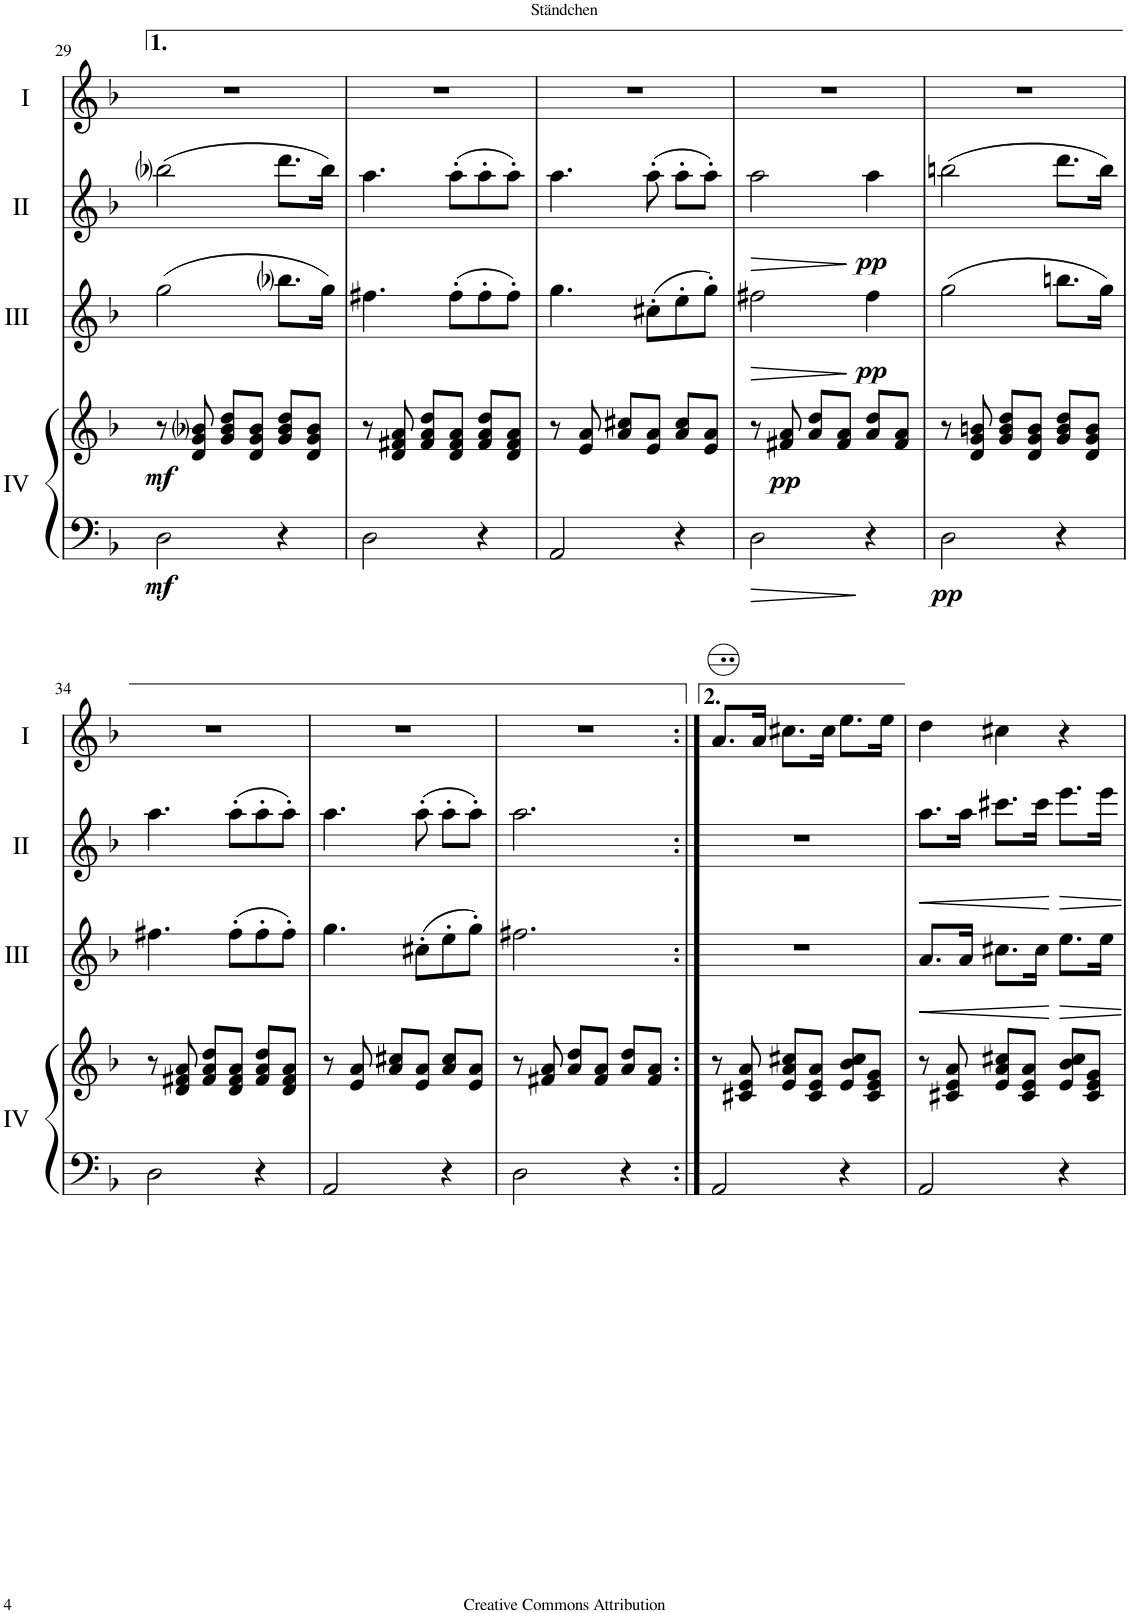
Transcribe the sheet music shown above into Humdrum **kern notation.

**kern	**kern	**dynam	**kern	**dynam	**kern	**dynam	**kern
*part4	*part4	*part4	*part3	*part3	*part2	*part2	*part1
*staff5	*staff4	*staff4/5	*staff3	*staff3	*staff2	*staff2	*staff1
*I"Acc. 4	*	*	*I"Acc. 3	*	*I"Acc. 2	*	*I"Acc. 1
!!LO:PB:g=z
*clefF4	*clefG2	*	*clefG2	*	*clefG2	*	*clefG2
*Trd7c12	*Trd7c12	*	*Trd7c12	*	*Trd7c12	*	*
*k[b-]	*k[b-]	*	*k[b-]	*	*k[b-]	*	*k[b-]
*M3/4	*M3/4	*	*M3/4	*	*M3/4	*	*M3/4
=29	=29	=29	=29	=29	=29	=29	=29
!	!	!LO:DY:b=2	!	!	!	!	!
!	!	!LO:DY:n=1:b	!	!	!	!	!
2D\	8r	mf mf	(2gg\	.	(2bb-i\	.	2.r
.	8d/ 8g/ 8b-i/	.	.	.	.	.	.
.	8g/ 8b-/ 8dd/L	.	.	.	.	.	.
.	8d/ 8g/ 8b-/J	.	.	.	.	.	.
4r	8g/ 8b-/ 8dd/L	.	8.bb-i\L	.	8.ddd\L	.	.
.	8d/ 8g/ 8b-/J	.	.	.	.	.	.
.	.	.	16gg\Jk)	.	16bb-\Jk)	.	.
=30	=30	=30	=30	=30	=30	=30	=30
2D\	8r	.	4.ff#X\	.	4.aa\	.	2.r
.	8d/ 8f#X/ 8a/	.	.	.	.	.	.
.	8f#/ 8a/ 8dd/L	.	.	.	.	.	.
.	8d/ 8f#/ 8a/J	.	(8ff#'\L	.	(8aa'\L	.	.
4r	8f#/ 8a/ 8dd/L	.	8ff#'\	.	8aa'\	.	.
.	8d/ 8f#/ 8a/J	.	8ff#'\J)	.	8aa'\J)	.	.
=31	=31	=31	=31	=31	=31	=31	=31
2AA/	8r	.	4.gg\	.	4.aa\	.	2.r
.	8e/ 8a/	.	.	.	.	.	.
.	8a/ 8cc#X/L	.	.	.	.	.	.
.	8e/ 8a/J	.	(8cc#X'\L	.	(8aa'\	.	.
4r	8a/ 8cc#/L	.	8ee'\	.	8aa'\L	.	.
.	8e/ 8a/J	.	8gg'\J)	.	8aa'\J)	.	.
=32	=32	=32	=32	=32	=32	=32	=32
!	!	!	!	!LO:HP:b	!	!LO:HP:b	!
2D\	8r	.	2ff#X\	>	2aa\	>	2.r
!	!	!LO:DY:b	!	!	!	!	!
.	8f#X/ 8a/	pp	.	.	.	.	.
.	8a/ 8dd/L	.	.	.	.	.	.
.	8f#/ 8a/J	.	.	.	.	.	.
!	!	!	!	!LO:DY:n=1:b	!	!LO:DY:n=1:b	!
4r	8a/ 8dd/L	.	4ff#\	] pp	4aa\	] pp	.
.	8f#/ 8a/J	.	.	.	.	.	.
=33	=33	=33	=33	=33	=33	=33	=33
!	!	!LO:DY:b=2	!	!	!	!	!
2D\	8r	pp	(2gg\	.	(2bbn\	.	2.r
.	8d/ 8g/ 8bn/	.	.	.	.	.	.
.	8g/ 8b/ 8dd/L	.	.	.	.	.	.
.	8d/ 8g/ 8b/J	.	.	.	.	.	.
4r	8g/ 8b/ 8dd/L	.	8.bbn\L	.	8.ddd\L	.	.
.	8d/ 8g/ 8b/J	.	.	.	.	.	.
.	.	.	16gg\Jk)	.	16bb\Jk)	.	.
!!LO:LB:g=z
=34	=34	=34	=34	=34	=34	=34	=34
2D\	8r	.	4.ff#X\	.	4.aa\	.	2.r
.	8d/ 8f#X/ 8a/	.	.	.	.	.	.
.	8f#/ 8a/ 8dd/L	.	.	.	.	.	.
.	8d/ 8f#/ 8a/J	.	(8ff#'\L	.	(8aa'\L	.	.
4r	8f#/ 8a/ 8dd/L	.	8ff#'\	.	8aa'\	.	.
.	8d/ 8f#/ 8a/J	.	8ff#'\J)	.	8aa'\J)	.	.
=35	=35	=35	=35	=35	=35	=35	=35
2AA/	8r	.	4.gg\	.	4.aa\	.	2.r
.	8e/ 8a/	.	.	.	.	.	.
.	8a/ 8cc#X/L	.	.	.	.	.	.
.	8e/ 8a/J	.	(8cc#X'\L	.	(8aa'\	.	.
4r	8a/ 8cc#/L	.	8ee'\	.	8aa'\L	.	.
.	8e/ 8a/J	.	8gg'\J)	.	8aa'\J)	.	.
=36	=36	=36	=36	=36	=36	=36	=36
2D\	8r	.	2.ff#X\	.	2.aa\	.	2.r
.	8f#X/ 8a/	.	.	.	.	.	.
.	8a/ 8dd/L	.	.	.	.	.	.
.	8f#/ 8a/J	.	.	.	.	.	.
4r	8a/ 8dd/L	.	.	.	.	.	.
.	8f#/ 8a/J	.	.	.	.	.	.
=37:|!	=37:|!	=37:|!	=37:|!	=37:|!	=37:|!	=37:|!	=37:|!
2AA/	8r	.	2.r	.	2.r	.	8.a/L
.	8c#X/ 8e/ 8a/	.	.	.	.	.	.
.	.	.	.	.	.	.	16a/Jk
.	8e/ 8a/ 8cc#X/L	.	.	.	.	.	8.cc#X\L
.	8c#/ 8e/ 8a/J	.	.	.	.	.	.
.	.	.	.	.	.	.	16cc#\Jk
4r	8e/ 8b-/ 8cc#/L	.	.	.	.	.	8.ee\L
.	8c#/ 8e/ 8g/J	.	.	.	.	.	.
.	.	.	.	.	.	.	16ee\Jk
=38	=38	=38	=38	=38	=38	=38	=38
!	!	!	!	!LO:HP:b	!	!LO:HP:b	!
2AA/	8r	.	8.a/L	<	8.aa\L	<	4dd\
.	8c#X/ 8e/ 8a/	.	.	.	.	.	.
.	.	.	16a/Jk	.	16aa\Jk	.	.
.	8e/ 8a/ 8cc#X/L	.	8.cc#X\L	.	8.ccc#X\L	.	4cc#X\
.	8c#/ 8e/ 8a/J	.	.	.	.	.	.
.	.	.	16cc#\Jk	.	16ccc#\Jk	.	.
4r	8e/ 8b-/ 8cc#/L	.	8.ee\L	[	8.eee\L	[	4r
.	8c#/ 8e/ 8g/J	.	.	.	.	.	.
.	.	.	16ee\Jk	.	16eee\Jk	.	.
=	=	=	=	=	=	=	=
*-	*-	*-	*-	*-	*-	*-	*-
